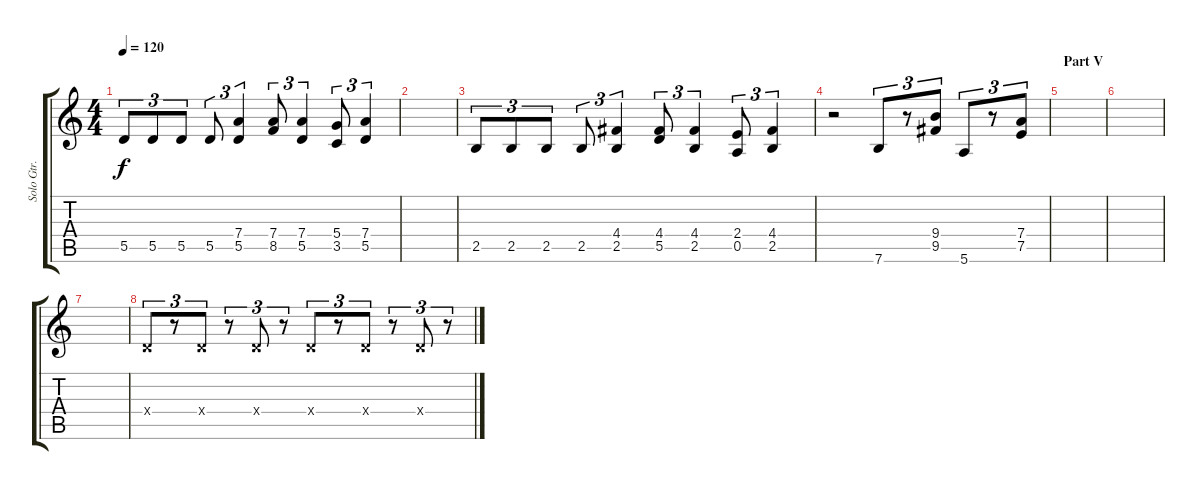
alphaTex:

\track ("Solo Gtr. 2" "Solo Gtr. ") {instrument overdrivenguitar}
\staff {score tabs}
\tuning (E4 B3 G3 D3 A2 E2) {hide}
\ts (4 4)
\tempo 120
\clef g2
\ks c
5.5.8{tu (3 2) dy f} 5.5.8{tu (3 2)} 5.5.8{tu (3 2)} 5.5.8{tu (3 2)} (7.4 5.5).4{tu (3 2)} (7.4 8.5).8{tu (3 2)} (7.4 5.5).4{tu (3 2)} (5.4 3.5).8{tu (3 2)} (7.4 5.5).4{tu (3 2)} |
|
2.5.8{tu (3 2)} 2.5.8{tu (3 2)} 2.5.8{tu (3 2)} 2.5.8{tu (3 2)} (4.4 2.5).4{tu (3 2)} (4.4 5.5).8{tu (3 2)} (4.4 2.5).4{tu (3 2)} (2.4 0.5).8{tu (3 2)} (4.4 2.5).4{tu (3 2)} |
r.2 7.6.8{tu (3 2)} r.8{tu (3 2)} (9.4 9.5).8{tu (3 2)} 5.6.8{tu (3 2)} r.8{tu (3 2)} (7.4 7.5).8{tu (3 2)} |
\section ("" "Part V")
|
|
|
0.4{x}.8{tu (3 2)} r.8{tu (3 2)} 0.4{x}.8{tu (3 2)} r.8{tu (3 2)} 0.4{x}.8{tu (3 2)} r.8{tu (3 2)} 0.4{x}.8{tu (3 2)} r.8{tu (3 2)} 0.4{x}.8{tu (3 2)} r.8{tu (3 2)} 0.4{x}.8{tu (3 2)} r.8{tu (3 2)}
